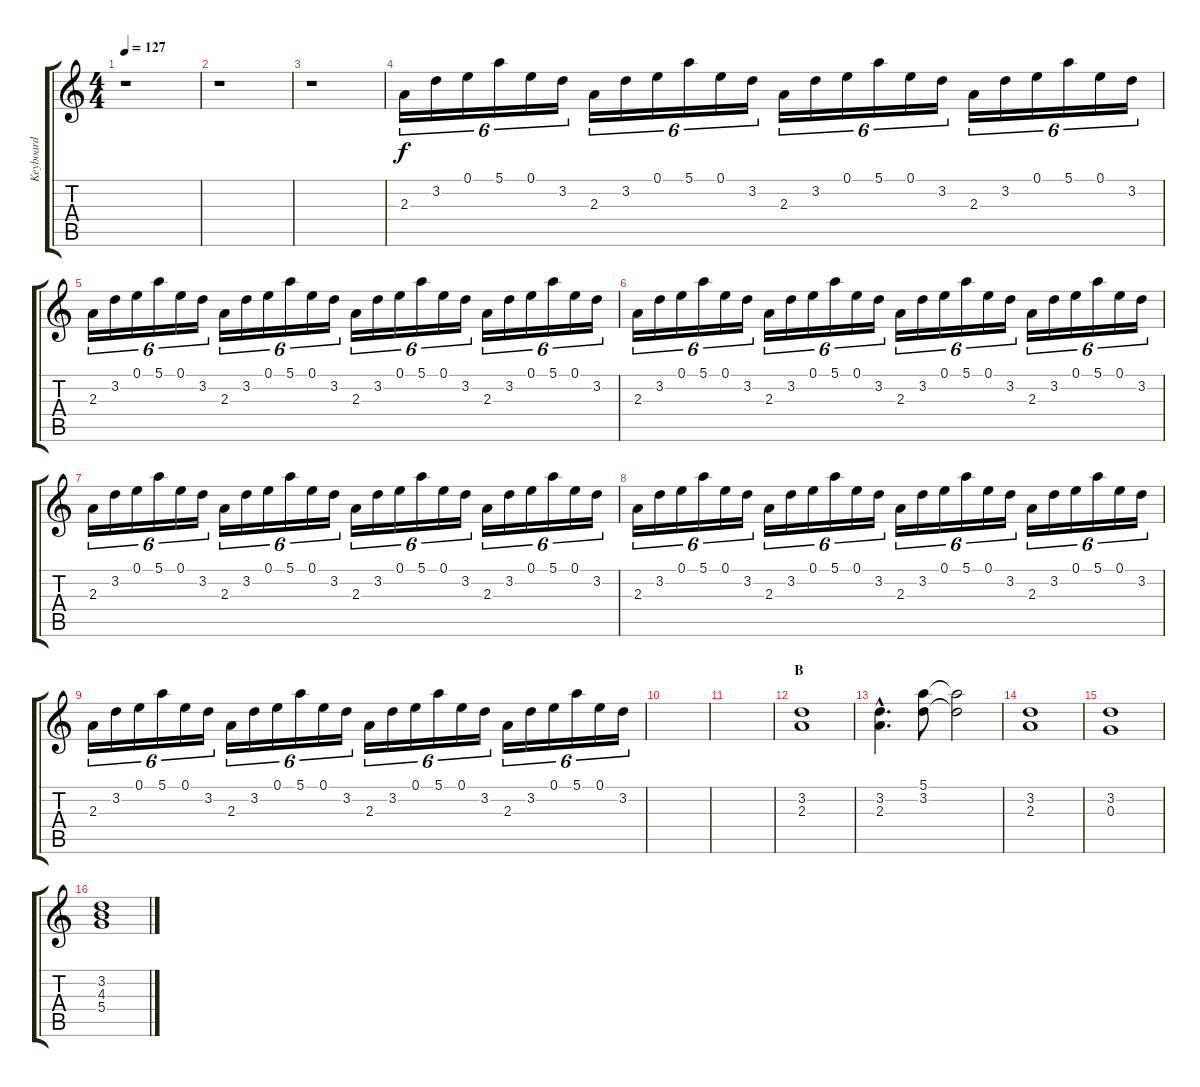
\track ("Keyboard" "Keyboard") {instrument rockorgan}
\staff {score tabs}
\tuning (E5 B4 G4 D4 A3 E3) {hide}
\ts (4 4)
\tempo 127
\clef g2
\ks c
r.1{dy f} |
r.1 |
r.1 |
2.3.16{tu (6 4)} 3.2.16{tu (6 4)} 0.1.16{tu (6 4)} 5.1.16{tu (6 4)} 0.1.16{tu (6 4)} 3.2.16{tu (6 4)} 2.3.16{tu (6 4)} 3.2.16{tu (6 4)} 0.1.16{tu (6 4)} 5.1.16{tu (6 4)} 0.1.16{tu (6 4)} 3.2.16{tu (6 4)} 2.3.16{tu (6 4)} 3.2.16{tu (6 4)} 0.1.16{tu (6 4)} 5.1.16{tu (6 4)} 0.1.16{tu (6 4)} 3.2.16{tu (6 4)} 2.3.16{tu (6 4)} 3.2.16{tu (6 4)} 0.1.16{tu (6 4)} 5.1.16{tu (6 4)} 0.1.16{tu (6 4)} 3.2.16{tu (6 4)} |
2.3.16{tu (6 4)} 3.2.16{tu (6 4)} 0.1.16{tu (6 4)} 5.1.16{tu (6 4)} 0.1.16{tu (6 4)} 3.2.16{tu (6 4)} 2.3.16{tu (6 4)} 3.2.16{tu (6 4)} 0.1.16{tu (6 4)} 5.1.16{tu (6 4)} 0.1.16{tu (6 4)} 3.2.16{tu (6 4)} 2.3.16{tu (6 4)} 3.2.16{tu (6 4)} 0.1.16{tu (6 4)} 5.1.16{tu (6 4)} 0.1.16{tu (6 4)} 3.2.16{tu (6 4)} 2.3.16{tu (6 4)} 3.2.16{tu (6 4)} 0.1.16{tu (6 4)} 5.1.16{tu (6 4)} 0.1.16{tu (6 4)} 3.2.16{tu (6 4)} |
2.3.16{tu (6 4)} 3.2.16{tu (6 4)} 0.1.16{tu (6 4)} 5.1.16{tu (6 4)} 0.1.16{tu (6 4)} 3.2.16{tu (6 4)} 2.3.16{tu (6 4)} 3.2.16{tu (6 4)} 0.1.16{tu (6 4)} 5.1.16{tu (6 4)} 0.1.16{tu (6 4)} 3.2.16{tu (6 4)} 2.3.16{tu (6 4)} 3.2.16{tu (6 4)} 0.1.16{tu (6 4)} 5.1.16{tu (6 4)} 0.1.16{tu (6 4)} 3.2.16{tu (6 4)} 2.3.16{tu (6 4)} 3.2.16{tu (6 4)} 0.1.16{tu (6 4)} 5.1.16{tu (6 4)} 0.1.16{tu (6 4)} 3.2.16{tu (6 4)} |
2.3.16{tu (6 4)} 3.2.16{tu (6 4)} 0.1.16{tu (6 4)} 5.1.16{tu (6 4)} 0.1.16{tu (6 4)} 3.2.16{tu (6 4)} 2.3.16{tu (6 4)} 3.2.16{tu (6 4)} 0.1.16{tu (6 4)} 5.1.16{tu (6 4)} 0.1.16{tu (6 4)} 3.2.16{tu (6 4)} 2.3.16{tu (6 4)} 3.2.16{tu (6 4)} 0.1.16{tu (6 4)} 5.1.16{tu (6 4)} 0.1.16{tu (6 4)} 3.2.16{tu (6 4)} 2.3.16{tu (6 4)} 3.2.16{tu (6 4)} 0.1.16{tu (6 4)} 5.1.16{tu (6 4)} 0.1.16{tu (6 4)} 3.2.16{tu (6 4)} |
2.3.16{tu (6 4)} 3.2.16{tu (6 4)} 0.1.16{tu (6 4)} 5.1.16{tu (6 4)} 0.1.16{tu (6 4)} 3.2.16{tu (6 4)} 2.3.16{tu (6 4)} 3.2.16{tu (6 4)} 0.1.16{tu (6 4)} 5.1.16{tu (6 4)} 0.1.16{tu (6 4)} 3.2.16{tu (6 4)} 2.3.16{tu (6 4)} 3.2.16{tu (6 4)} 0.1.16{tu (6 4)} 5.1.16{tu (6 4)} 0.1.16{tu (6 4)} 3.2.16{tu (6 4)} 2.3.16{tu (6 4)} 3.2.16{tu (6 4)} 0.1.16{tu (6 4)} 5.1.16{tu (6 4)} 0.1.16{tu (6 4)} 3.2.16{tu (6 4)} |
2.3.16{tu (6 4)} 3.2.16{tu (6 4)} 0.1.16{tu (6 4)} 5.1.16{tu (6 4)} 0.1.16{tu (6 4)} 3.2.16{tu (6 4)} 2.3.16{tu (6 4)} 3.2.16{tu (6 4)} 0.1.16{tu (6 4)} 5.1.16{tu (6 4)} 0.1.16{tu (6 4)} 3.2.16{tu (6 4)} 2.3.16{tu (6 4)} 3.2.16{tu (6 4)} 0.1.16{tu (6 4)} 5.1.16{tu (6 4)} 0.1.16{tu (6 4)} 3.2.16{tu (6 4)} 2.3.16{tu (6 4)} 3.2.16{tu (6 4)} 0.1.16{tu (6 4)} 5.1.16{tu (6 4)} 0.1.16{tu (6 4)} 3.2.16{tu (6 4)} |
|
|
\section ("" "B")
(3.2 2.3).1 |
(3.2{hac} 2.3{hac}).4{d} (5.1 3.2).8 (5.1{t} 3.2{t}).2 |
(3.2 2.3).1 |
(3.2 0.3).1 |
(3.2 4.3 5.4).1
